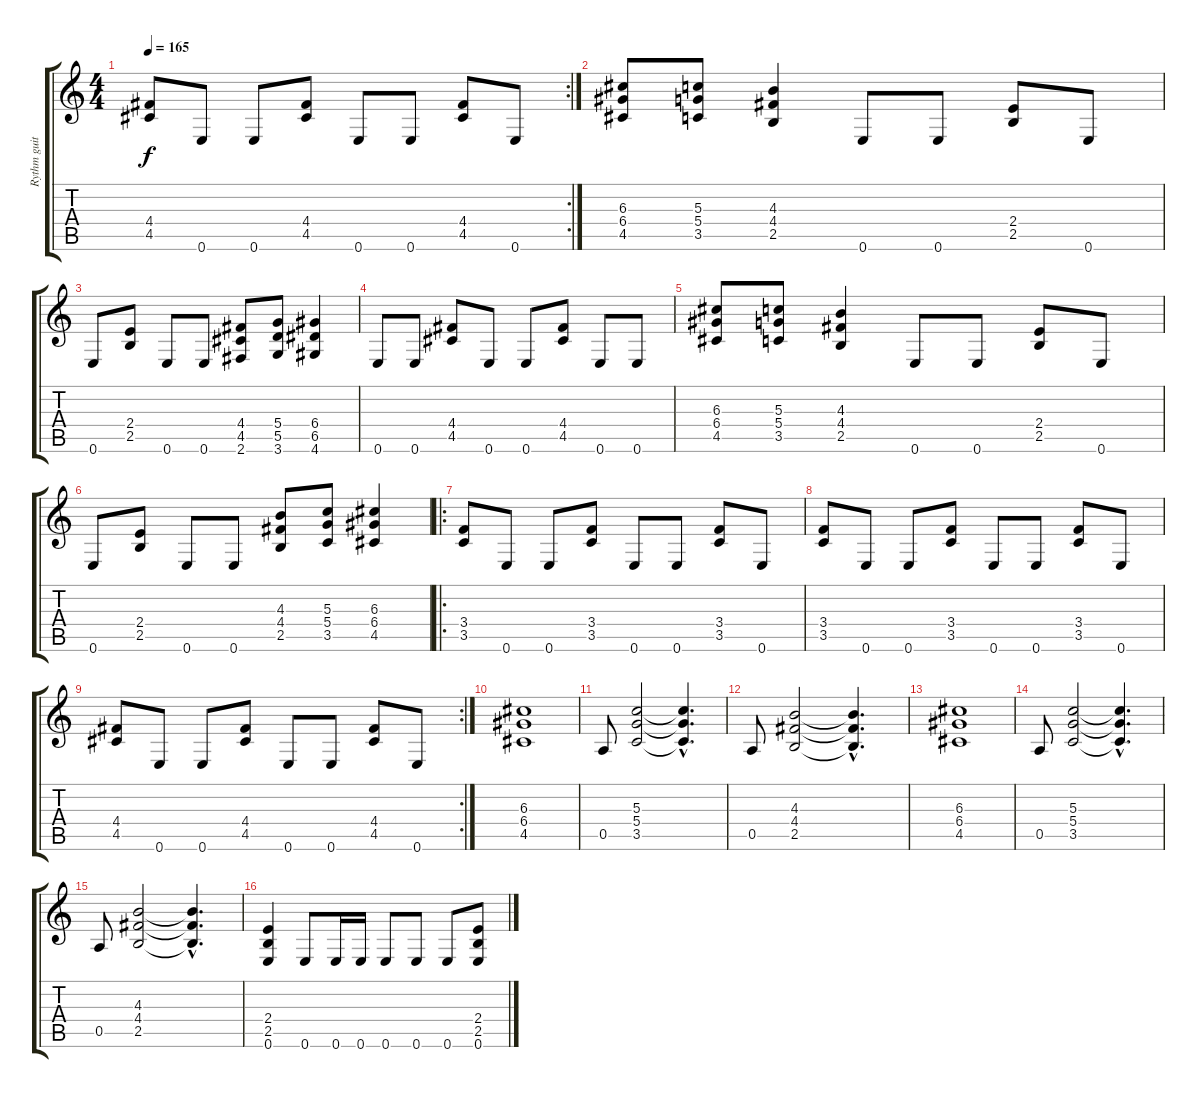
\track ("Rythm guitar" "Rythm guit") {instrument distortionguitar}
\staff {score tabs}
\tuning (E4 B3 G3 D3 A2 E2) {hide}
\rc 2
\ts (4 4)
\tempo 165
\clef g2
\ks c
(4.4 4.5).8{dy f} 0.6.8 0.6.8 (4.4 4.5).8 0.6.8 0.6.8 (4.4 4.5).8 0.6.8 |
(6.3 6.4 4.5).8 (5.3 5.4 3.5).8 (4.3 4.4 2.5).4 0.6.8 0.6.8 (2.4 2.5).8 0.6.8 |
0.6.8 (2.4 2.5).8 0.6.8 0.6.8 (4.4 4.5 2.6).8 (5.4 5.5 3.6).8 (6.4 6.5 4.6).4 |
0.6.8 0.6.8 (4.4 4.5).8 0.6.8 0.6.8 (4.4 4.5).8 0.6.8 0.6.8 |
(6.3 6.4 4.5).8 (5.3 5.4 3.5).8 (4.3 4.4 2.5).4 0.6.8 0.6.8 (2.4 2.5).8 0.6.8 |
0.6.8 (2.4 2.5).8 0.6.8 0.6.8 (4.3 4.4 2.5).8 (5.3 5.4 3.5).8 (6.3 6.4 4.5).4 |
\ro
(3.4 3.5).8 0.6.8 0.6.8 (3.4 3.5).8 0.6.8 0.6.8 (3.4 3.5).8 0.6.8 |
(3.4 3.5).8 0.6.8 0.6.8 (3.4 3.5).8 0.6.8 0.6.8 (3.4 3.5).8 0.6.8 |
\rc 2
(4.4 4.5).8 0.6.8 0.6.8 (4.4 4.5).8 0.6.8 0.6.8 (4.4 4.5).8 0.6.8 |
(6.3 6.4 4.5).1 |
0.5.8 (5.3 5.4 3.5).2 (5.3{hac t} 5.4{hac t} 3.5{hac t}).4{d} |
0.5.8 (4.3 4.4 2.5).2 (4.3{hac t} 4.4{hac t} 2.5{hac t}).4{d} |
(6.3 6.4 4.5).1 |
0.5.8 (5.3 5.4 3.5).2 (5.3{hac t} 5.4{hac t} 3.5{hac t}).4{d} |
0.5.8 (4.3 4.4 2.5).2 (4.3{hac t} 4.4{hac t} 2.5{hac t}).4{d} |
(2.4 2.5 0.6).4 0.6.8 0.6.16 0.6.16 0.6.8 0.6.8 0.6.8 (2.4 2.5 0.6).8
